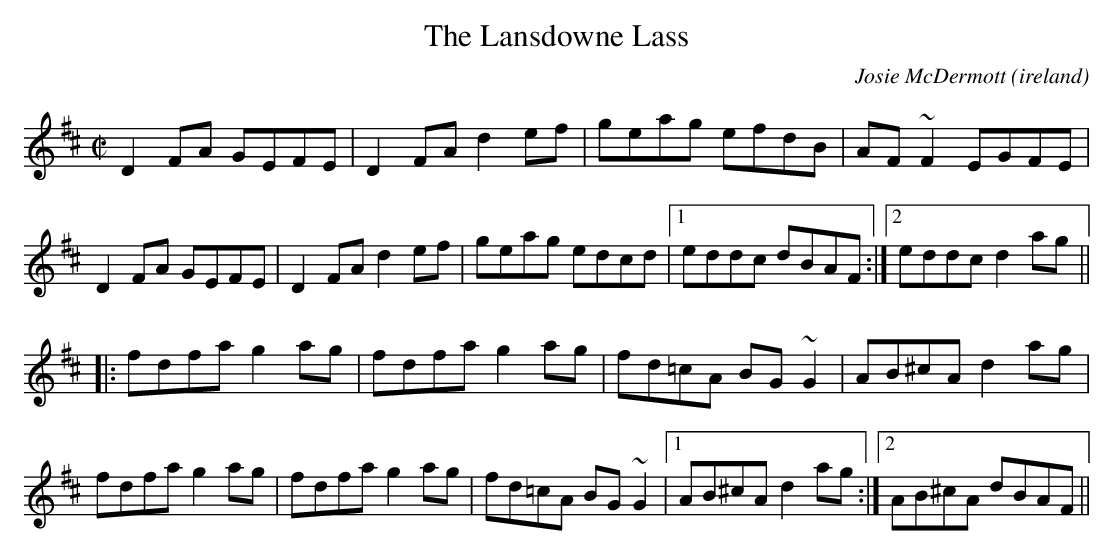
X:1
T:Lansdowne Lass, The
O:ireland
C:Josie McDermott
M:C|
K:D
D2FA GEFE|D2FA d2ef|geag efdB|AF~F2 EGFE|
D2FA GEFE|D2FA d2ef|geag edcd|1 eddc dBAF:|2 eddc d2ag||
|:fdfa g2ag|fdfa g2ag|fd=cA BG~G2|AB^cA d2ag|
fdfa g2ag|fdfa g2ag|fd=cA BG~G2|1 AB^cA d2ag:|2 AB^cA dBAF||
